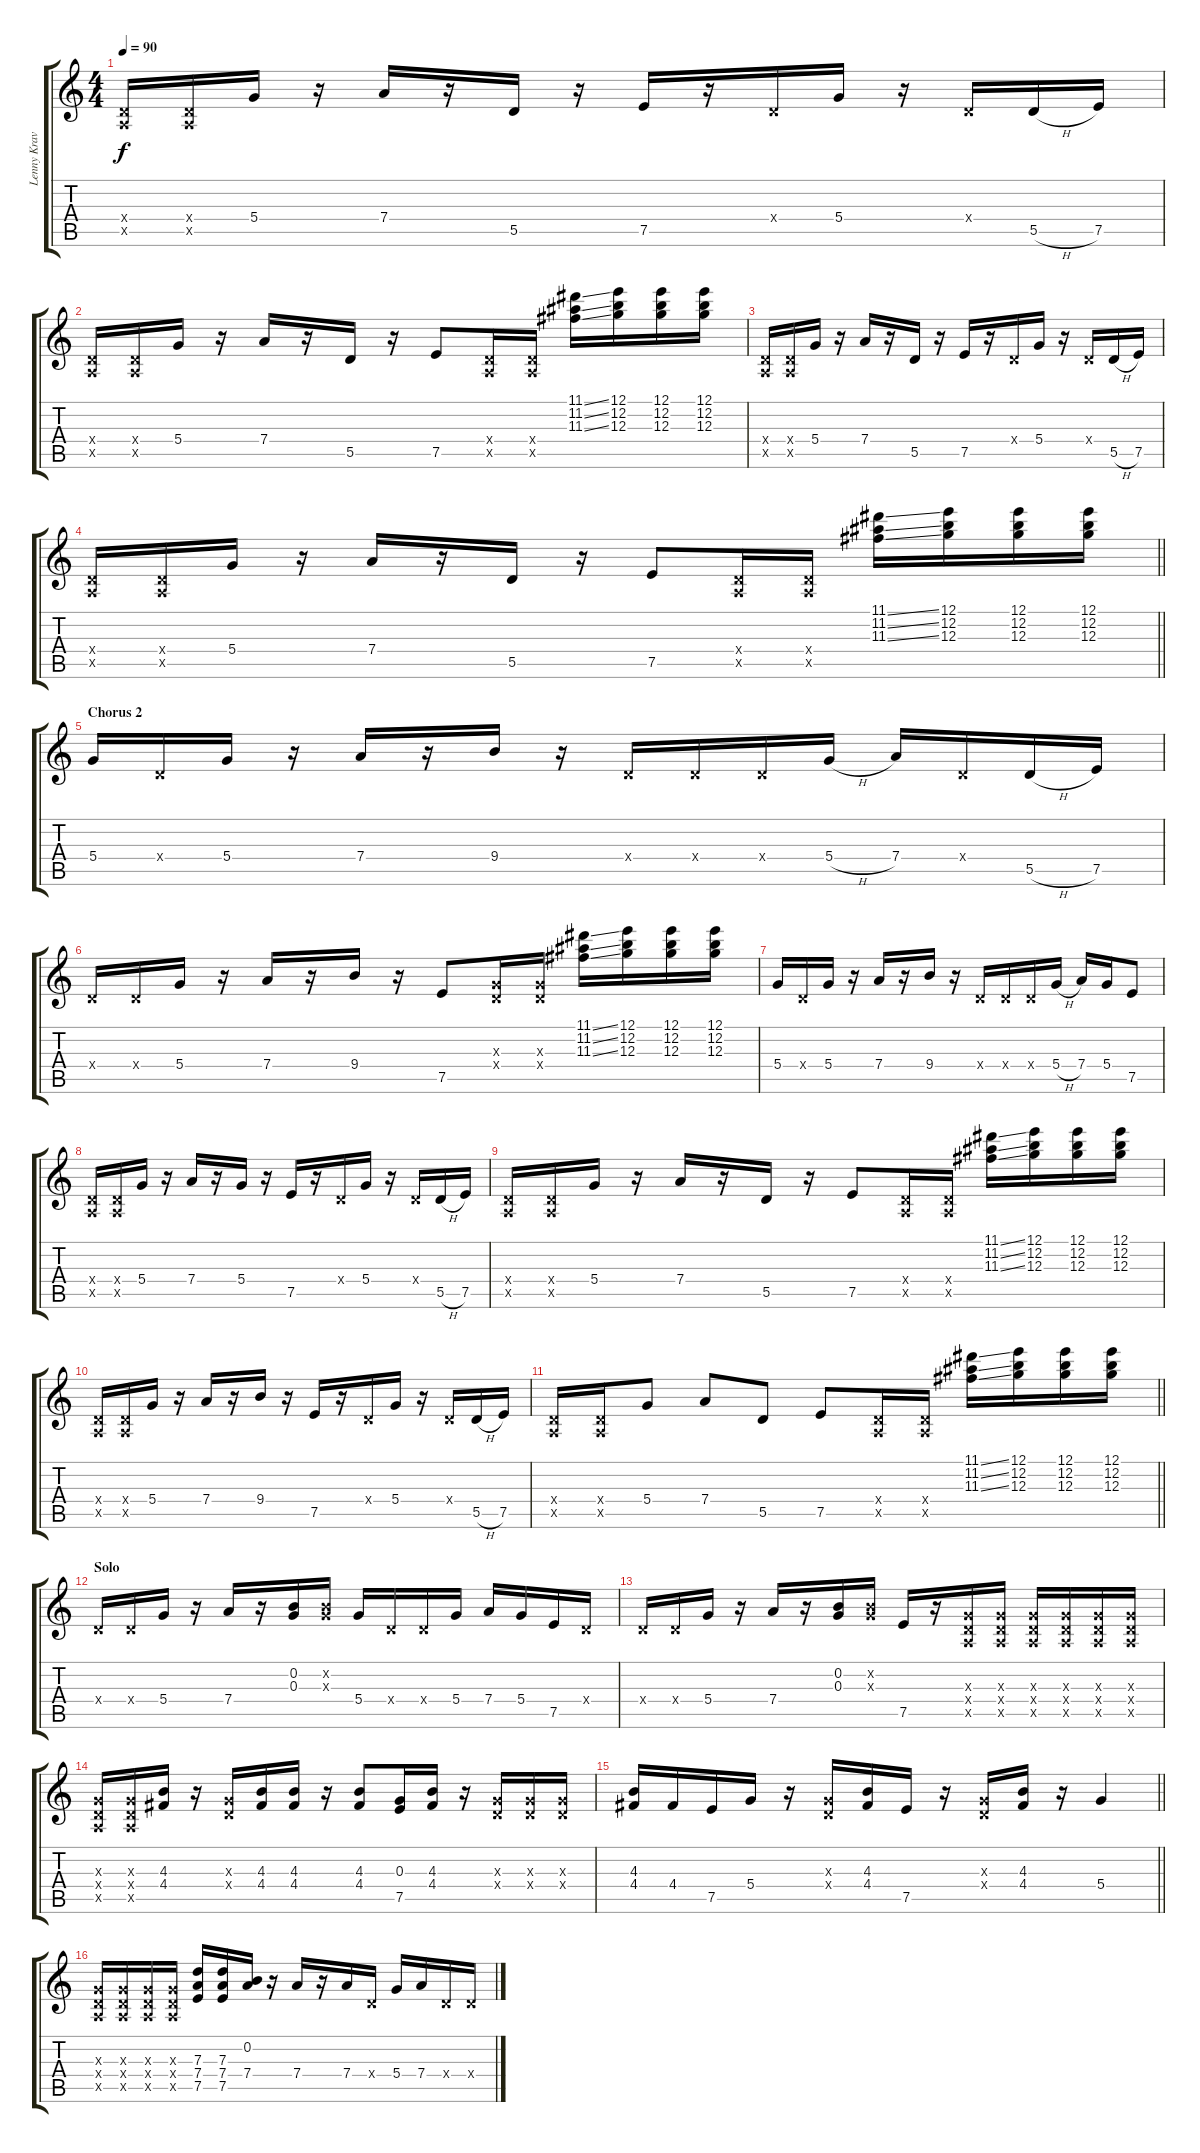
\track ("Lenny Kravitz" "Lenny Krav") {instrument overdrivenguitar}
\staff {score tabs}
\tuning (E4 B3 G3 D3 A2 E2) {hide}
\ts (4 4)
\tempo 90
\clef g2
\ks c
(0.4{x} 0.5{x}).16{dy f} (0.4{x} 0.5{x}).16 5.4.16 r.16 7.4.16 r.16 5.5.16 r.16 7.5.16 r.16 0.4{x}.16 5.4.16 r.16 0.4{x}.16 5.5{h}.16 7.5.16 |
(0.4{x} 0.5{x}).16 (0.4{x} 0.5{x}).16 5.4.16 r.16 7.4.16 r.16 5.5.16 r.16 7.5.8 (0.4{x} 0.5{x}).16 (0.4{x} 0.5{x}).16 (11.1{ss} 11.2{ss} 11.3{ss}).16 (12.1 12.2 12.3).16 (12.1 12.2 12.3).16 (12.1 12.2 12.3).16 |
(0.4{x} 0.5{x}).16 (0.4{x} 0.5{x}).16 5.4.16 r.16 7.4.16 r.16 5.5.16 r.16 7.5.16 r.16 0.4{x}.16 5.4.16 r.16 0.4{x}.16 5.5{h}.16 7.5.16 |
\barLineRight lightlight
(0.4{x} 0.5{x}).16 (0.4{x} 0.5{x}).16 5.4.16 r.16 7.4.16 r.16 5.5.16 r.16 7.5.8 (0.4{x} 0.5{x}).16 (0.4{x} 0.5{x}).16 (11.1{ss} 11.2{ss} 11.3{ss}).16 (12.1 12.2 12.3).16 (12.1 12.2 12.3).16 (12.1 12.2 12.3).16 |
\section ("" "Chorus 2")
5.4.16 0.4{x}.16 5.4.16 r.16 7.4.16 r.16 9.4.16 r.16 0.4{x}.16 0.4{x}.16 0.4{x}.16 5.4{h}.16 7.4.16 0.4{x}.16 5.5{h}.16 7.5.16 |
0.4{x}.16 0.4{x}.16 5.4.16 r.16 7.4.16 r.16 9.4.16 r.16 7.5.8 (0.3{x} 0.4{x}).16 (0.3{x} 0.4{x}).16 (11.1{ss} 11.2{ss} 11.3{ss}).16 (12.1 12.2 12.3).16 (12.1 12.2 12.3).16 (12.1 12.2 12.3).16 |
5.4.16 0.4{x}.16 5.4.16 r.16 7.4.16 r.16 9.4.16 r.16 0.4{x}.16 0.4{x}.16 0.4{x}.16 5.4{h}.16 7.4.16 5.4.16 7.5.8 |
(0.4{x} 0.5{x}).16 (0.4{x} 0.5{x}).16 5.4.16 r.16 7.4.16 r.16 5.4.16 r.16 7.5.16 r.16 0.4{x}.16 5.4.16 r.16 0.4{x}.16 5.5{h}.16 7.5.16 |
(0.4{x} 0.5{x}).16 (0.4{x} 0.5{x}).16 5.4.16 r.16 7.4.16 r.16 5.5.16 r.16 7.5.8 (0.4{x} 0.5{x}).16 (0.4{x} 0.5{x}).16 (11.1{ss} 11.2{ss} 11.3{ss}).16 (12.1 12.2 12.3).16 (12.1 12.2 12.3).16 (12.1 12.2 12.3).16 |
(0.4{x} 0.5{x}).16 (0.4{x} 0.5{x}).16 5.4.16 r.16 7.4.16 r.16 9.4.16 r.16 7.5.16 r.16 0.4{x}.16 5.4.16 r.16 0.4{x}.16 5.5{h}.16 7.5.16 |
\barLineRight lightlight
(0.4{x} 0.5{x}).16 (0.4{x} 0.5{x}).16 5.4.8 7.4.8 5.5.8 7.5.8 (0.4{x} 0.5{x}).16 (0.4{x} 0.5{x}).16 (11.1{ss} 11.2{ss} 11.3{ss}).16 (12.1 12.2 12.3).16 (12.1 12.2 12.3).16 (12.1 12.2 12.3).16 |
\section ("" "Solo")
0.4{x}.16 0.4{x}.16 5.4.16 r.16 7.4.16 r.16 (0.2 0.3).16 (0.2{x} 0.3{x}).16 5.4.16 0.4{x}.16 0.4{x}.16 5.4.16 7.4.16 5.4.16 7.5.16 0.4{x}.16 |
0.4{x}.16 0.4{x}.16 5.4.16 r.16 7.4.16 r.16 (0.2 0.3).16 (0.2{x} 0.3{x}).16 7.5.16 r.16 (0.3{x} 0.4{x} 0.5{x}).16 (0.3{x} 0.4{x} 0.5{x}).16 (0.3{x} 0.4{x} 0.5{x}).16 (0.3{x} 0.4{x} 0.5{x}).16 (0.3{x} 0.4{x} 0.5{x}).16 (0.3{x} 0.4{x} 0.5{x}).16 |
(0.3{x} 0.4{x} 0.5{x}).16 (0.3{x} 0.4{x} 0.5{x}).16 (4.3 4.4).16 r.16 (0.3{x} 0.4{x}).16 (4.3 4.4).16 (4.3 4.4).16 r.16 (4.3 4.4).8 (0.3 7.5).16 (4.3 4.4).16 r.16 (0.3{x} 0.4{x}).16 (0.3{x} 0.4{x}).16 (0.3{x} 0.4{x}).16 |
\barLineRight lightlight
(4.3 4.4).16 4.4.16 7.5.16 5.4.16 r.16 (0.3{x} 0.4{x}).16 (4.3 4.4).16 7.5.16 r.16 (0.3{x} 0.4{x}).16 (4.3 4.4).16 r.16 5.4.4 |
(0.3{x} 0.4{x} 0.5{x}).16 (0.3{x} 0.4{x} 0.5{x}).16 (0.3{x} 0.4{x} 0.5{x}).16 (0.3{x} 0.4{x} 0.5{x}).16 (7.3 7.4 7.5).16 (7.3 7.4 7.5).16 (0.2 7.4).16 r.16 7.4.16 r.16 7.4.16 0.4{x}.16 5.4.16 7.4.16 0.4{x}.16 0.4{x}.16
